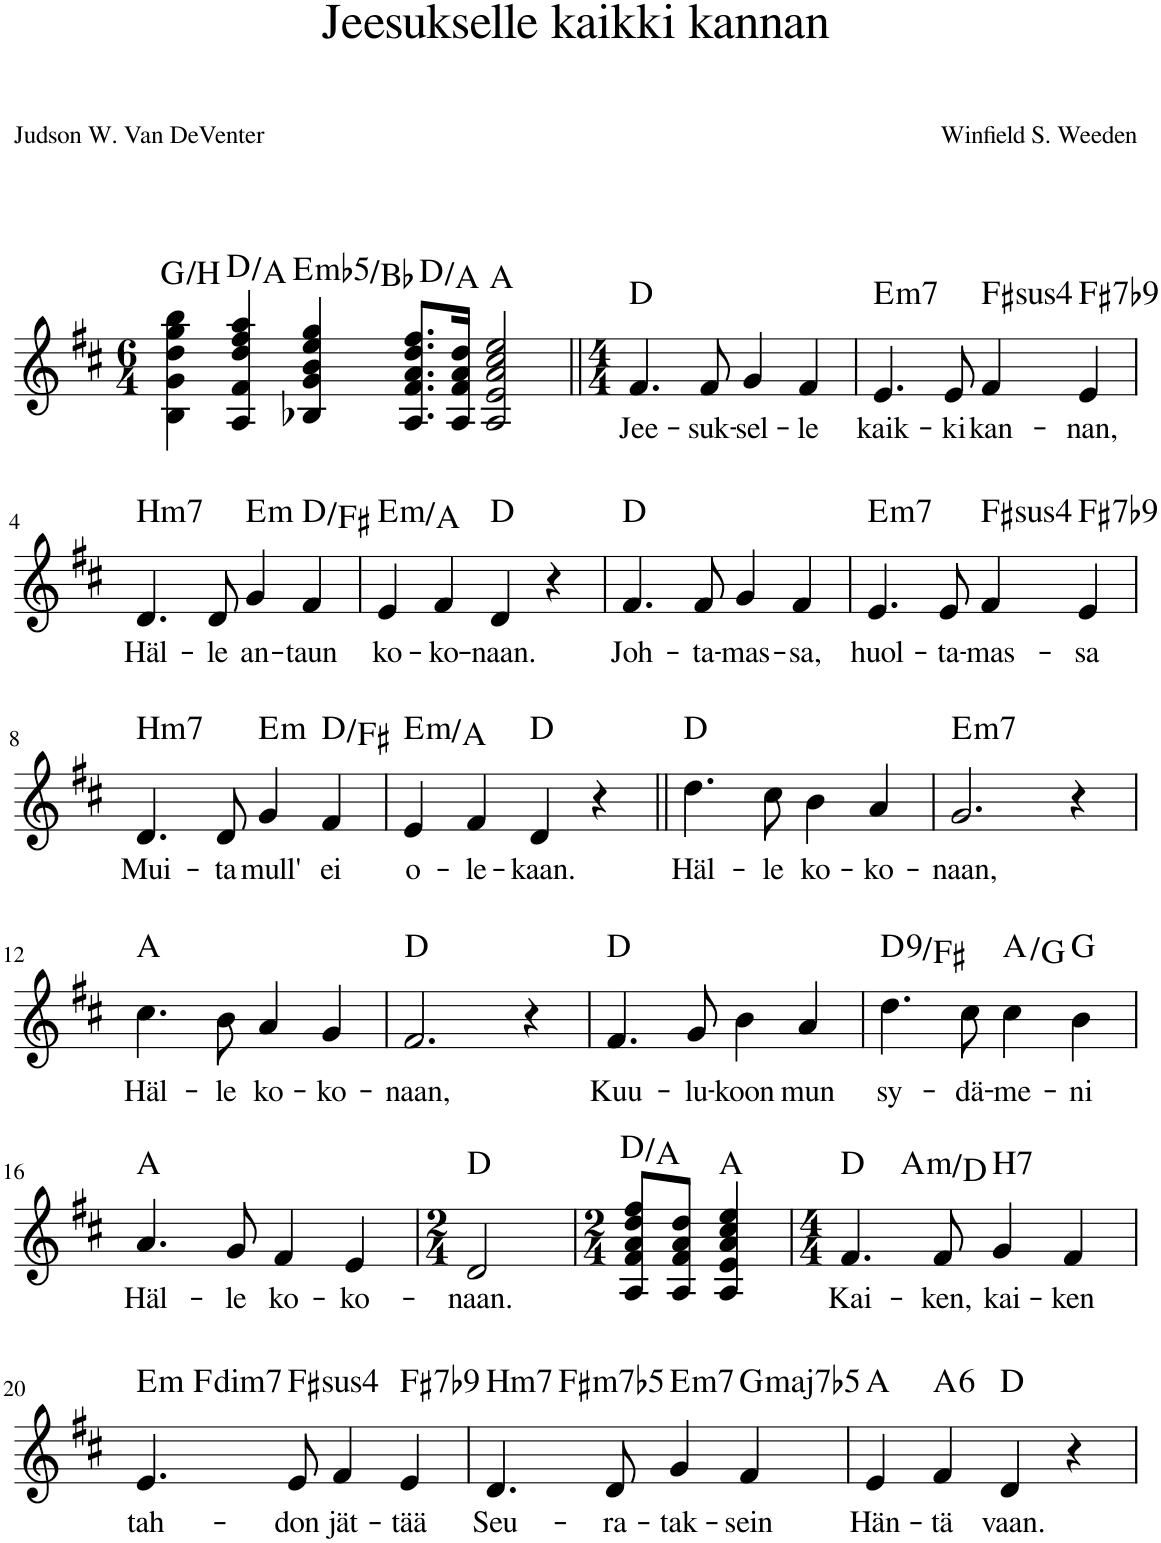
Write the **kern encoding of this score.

**kern	**text	**harte
*part1	*part1	*part1
*staff1	*staff1	*
*I"Piano	*	*
*I'Pno.	*	*
*clefG2	*	*
*k[f#c#]	*	*
*M6/4	*	*
=1	=1	=1
4B\ 4g\ 4dd\ 4gg\ 4bb\	.	G:maj
4A/ 4f#/ 4dd/ 4ff#/ 4aa/	.	D:maj/5
!	!	!LO:H:kt=m
4B-X/ 4g/ 4b/ 4ee/ 4gg/	.	E:(b3,b5)/b5
8.A/ 8.f#/ 8.a/ 8.dd/ 8.ff#/L	.	D:maj/5
16A/ 16f#/ 16a/ 16dd/Jk	.	.
2A/ 2e/ 2a/ 2cc#/ 2ee/	.	A:maj
=2||	=2||	=2||
*M4/4	*	*
!	!LO:LY:b	!
4.f#/	Jee-	D:maj
!	!LO:LY:b	!
8f#/	-suk-	.
!	!LO:LY:b	!
4g/	-sel-	.
!	!LO:LY:b	!
4f#/	-le	.
=3	=3	=3
!	!LO:LY:b	!LO:H:kt=m7
4.e/	kaik-	E:min7
!	!LO:LY:b	!
8e/	-ki	.
!	!LO:LY:b	!LO:H:kt=4
4f#/	kan-	F#:sus4
!	!LO:LY:b	!LO:H:kt=7
4e/	-nan,	F#:7(b9)
!!LO:LB:g=z
=4	=4	=4
!	!LO:LY:b	!LO:H:kt=Hm7
4.d/	Häl-	N
!	!LO:LY:b	!
8d/	-le	.
!	!LO:LY:b	!LO:H:kt=m
4g/	an-	E:min
!	!LO:LY:b	!
4f#/	-taun	D:maj/3
=5	=5	=5
!	!LO:LY:b	!LO:H:kt=m
4e/	ko-	E:min/4
!	!LO:LY:b	!
4f#/	-ko-	.
!	!LO:LY:b	!
4d/	-naan.	D:maj
4r	.	.
=6	=6	=6
!	!LO:LY:b	!
4.f#/	Joh-	D:maj
!	!LO:LY:b	!
8f#/	-ta-	.
!	!LO:LY:b	!
4g/	-mas-	.
!	!LO:LY:b	!
4f#/	-sa,	.
=7	=7	=7
!	!LO:LY:b	!LO:H:kt=m7
4.e/	huol-	E:min7
!	!LO:LY:b	!
8e/	-ta-	.
!	!LO:LY:b	!LO:H:kt=4
4f#/	-mas-	F#:sus4
!	!LO:LY:b	!LO:H:kt=7
4e/	-sa	F#:7(b9)
!!LO:LB:g=z
=8	=8	=8
!	!LO:LY:b	!LO:H:kt=Hm7
4.d/	Mui-	N
!	!LO:LY:b	!
8d/	-ta	.
!	!LO:LY:b	!LO:H:kt=m
4g/	mull'	E:min
!	!LO:LY:b	!
4f#/	ei	D:maj/3
=9	=9	=9
!	!LO:LY:b	!LO:H:kt=m
4e/	o-	E:min/4
!	!LO:LY:b	!
4f#/	-le-	.
!	!LO:LY:b	!
4d/	-kaan.	D:maj
4r	.	.
=10||	=10||	=10||
!	!LO:LY:b	!
4.dd\	Häl-	D:maj
!	!LO:LY:b	!
8cc#\	-le	.
!	!LO:LY:b	!
4b\	ko-	.
!	!LO:LY:b	!
4a/	-ko-	.
=11	=11	=11
!	!LO:LY:b	!LO:H:kt=m7
2.g/	-naan,	E:min7
4r	.	.
!!LO:LB:g=z
=12	=12	=12
!	!LO:LY:b	!
4.cc#\	Häl-	A:maj
!	!LO:LY:b	!
8b\	-le	.
!	!LO:LY:b	!
4a/	ko-	.
!	!LO:LY:b	!
4g/	-ko-	.
=13	=13	=13
!	!LO:LY:b	!
2.f#/	-naan,	D:maj
4r	.	.
=14	=14	=14
!	!LO:LY:b	!
4.f#/	Kuu-	D:maj
!	!LO:LY:b	!
8g/	-lu-	.
!	!LO:LY:b	!
4b\	-koon	.
!	!LO:LY:b	!
4a/	mun	.
=15	=15	=15
!	!LO:LY:b	!LO:H:kt=9
4.dd\	sy-	D:9/3
!	!LO:LY:b	!
8cc#\	-dä-	.
!	!LO:LY:b	!
4cc#\	-me-	A:maj/b7
!	!LO:LY:b	!
4b\	ni	G:maj
!!LO:LB:g=z
=16	=16	=16
!	!LO:LY:b	!
4.a/	Häl-	A:maj
!	!LO:LY:b	!
8g/	-le	.
!	!LO:LY:b	!
4f#/	ko-	.
!	!LO:LY:b	!
4e/	-ko-	.
=17	=17	=17
*M2/4	*	*
!	!LO:LY:b	!
2d/	-naan.	D:maj
=18	=18	=18
*M2/4	*	*
8A/ 8f#/ 8a/ 8dd/ 8ff#/L	.	D:maj/5
8A/ 8f#/ 8a/ 8dd/J	.	.
4A/ 4e/ 4a/ 4cc#/ 4ee/	.	A:maj
=19	=19	=19
*M4/4	*	*
!	!LO:LY:b	!
*^	*	*
4.f#/	4ryy	Kai-	D:maj
!	!	!	!LO:H:kt=m
.	2.ryy	.	A:min/4
!	!	!LO:LY:b	!
8f#/	.	-ken,	.
!	!	!LO:LY:b	!LO:H:kt=H7
4g/	.	kai-	N
!	!	!LO:LY:b	!
4f#/	.	-ken	.
!!LO:LB:g=z	!!
=20	=20	=20	=20
!	!	!LO:LY:b	!LO:H:kt=m
4.e/	4ryy	tah-	E:min
!	!	!	!LO:H:kt=dim7
.	2.ryy	.	F:dim7
!	!	!LO:LY:b	!LO:H:kt=4
8e/	.	-don	F#:sus4
!	!	!LO:LY:b	!
4f#/	.	jät-	.
!	!	!LO:LY:b	!LO:H:kt=7
4e/	.	-tää	F#:7(b9)
=21	=21	=21	=21
!	!	!LO:LY:b	!LO:H:kt=Hm7
4.d/	4ryy	Seu-	N
!	!	!	!LO:H:kt=m7b5
.	2.ryy	.	F#:hdim7
!	!	!LO:LY:b	!
8d/	.	-ra-	.
!	!	!LO:LY:b	!LO:H:kt=m7
4g/	.	-tak-	E:min7
!	!	!LO:LY:b	!LO:H:kt=maj7
4f#/	.	-sein	G:(3,b5,7)
=22	=22	=22	=22
!	!	!LO:LY:b	!
*v	*v	*	*
4e/	Hän-	A:maj
!	!LO:LY:b	!LO:H:kt=6
4f#/	-tä	A:maj6
!	!LO:LY:b	!
4d/	vaan.	D:maj
4r	.	.
=	=	=
*-	*-	*-
